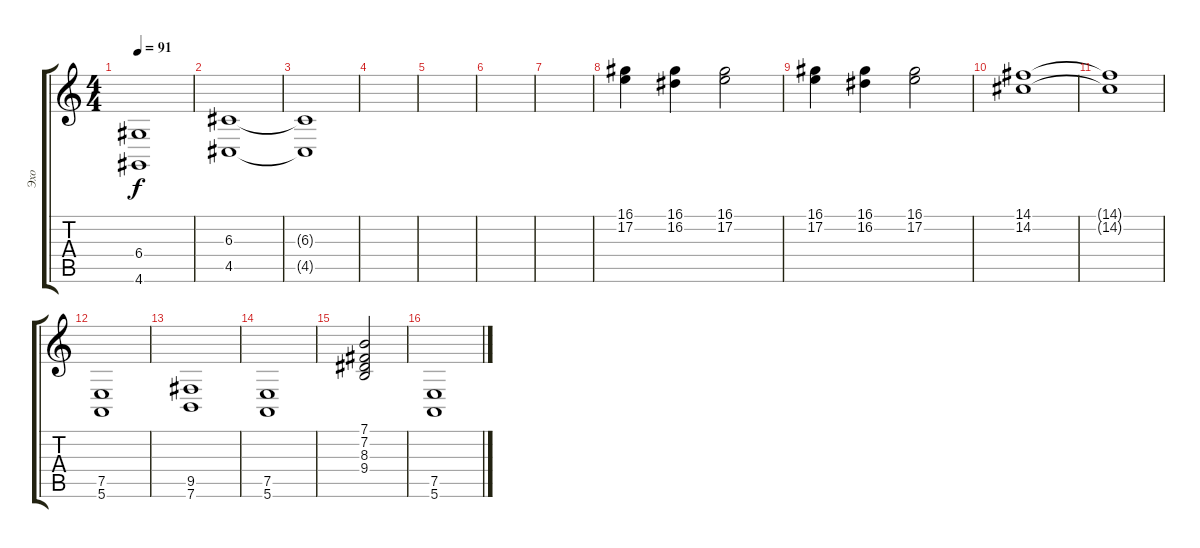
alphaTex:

\track ("Эхо" "Эхо") {instrument stringensemble1}
\staff {score tabs}
\tuning (E4 B3 G3 D3 A2 E2) {hide}
\ts (4 4)
\tempo 91
\clef g2
\ks c
(6.4 4.6).1{dy f} |
(6.3 4.5).1 |
(6.3{t} 4.5{t}).1 |
|
|
|
|
(16.1 17.2).4 (16.1 16.2).4 (16.1 17.2).2 |
(16.1 17.2).4 (16.1 16.2).4 (16.1 17.2).2 |
(14.1 14.2).1 |
(14.1{t} 14.2{t}).1 |
(7.5 5.6).1 |
(9.5 7.6).1 |
(7.5 5.6).1 |
(7.1 7.2 8.3 9.4).2 |
(7.5 5.6).1
